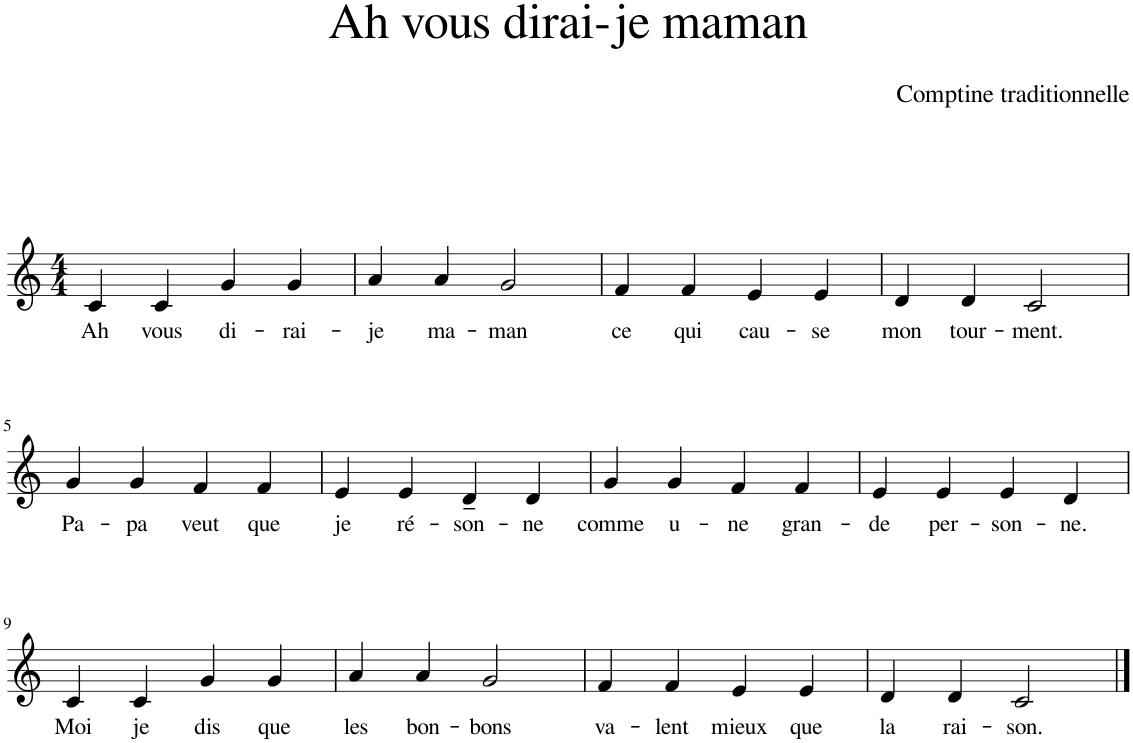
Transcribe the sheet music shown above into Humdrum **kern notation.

**kern	**text
*part1	*part1
*staff1	*staff1
*I"Piano	*
*I'Pno.	*
*clefG2	*
*k[]	*
*M4/4	*
=1	=1
!	!LO:LY:b
4c/	Ah
!	!LO:LY:b
4c/	vous
!	!LO:LY:b
4g/	di-
!	!LO:LY:b
4g/	-rai-
=2	=2
!	!LO:LY:b
4a/	-je
!	!LO:LY:b
4a/	ma-
!	!LO:LY:b
2g/	-man
=3	=3
!	!LO:LY:b
4f/	ce
!	!LO:LY:b
4f/	qui
!	!LO:LY:b
4e/	cau-
!	!LO:LY:b
4e/	-se
=4	=4
!	!LO:LY:b
4d/	mon
!	!LO:LY:b
4d/	tour-
!	!LO:LY:b
2c/	-ment.
!!LO:LB:g=z
=5	=5
!	!LO:LY:b
4g/	Pa-
!	!LO:LY:b
4g/	-pa
!	!LO:LY:b
4f/	veut
!	!LO:LY:b
4f/	que
=6	=6
!	!LO:LY:b
4e/	je
!	!LO:LY:b
4e/	ré-
!	!LO:LY:b
4d~/	son-
!	!LO:LY:b
4d/	-ne
=7	=7
!	!LO:LY:b
4g/	comme
!	!LO:LY:b
4g/	u-
!	!LO:LY:b
4f/	-ne
!	!LO:LY:b
4f/	gran-
=8	=8
!	!LO:LY:b
4e/	-de
!	!LO:LY:b
4e/	per-
!	!LO:LY:b
4e/	-son-
!	!LO:LY:b
4d/	-ne.
!!LO:LB:g=z
=9	=9
!	!LO:LY:b
4c/	Moi
!	!LO:LY:b
4c/	je
!	!LO:LY:b
4g/	dis
!	!LO:LY:b
4g/	que
=10	=10
!	!LO:LY:b
4a/	les
!	!LO:LY:b
4a/	bon-
!	!LO:LY:b
2g/	-bons
=11	=11
!	!LO:LY:b
4f/	va-
!	!LO:LY:b
4f/	-lent
!	!LO:LY:b
4e/	mieux
!	!LO:LY:b
4e/	que
=12	=12
!	!LO:LY:b
4d/	la
!	!LO:LY:b
4d/	rai-
!	!LO:LY:b
2c/	-son.
==	==
*-	*-
